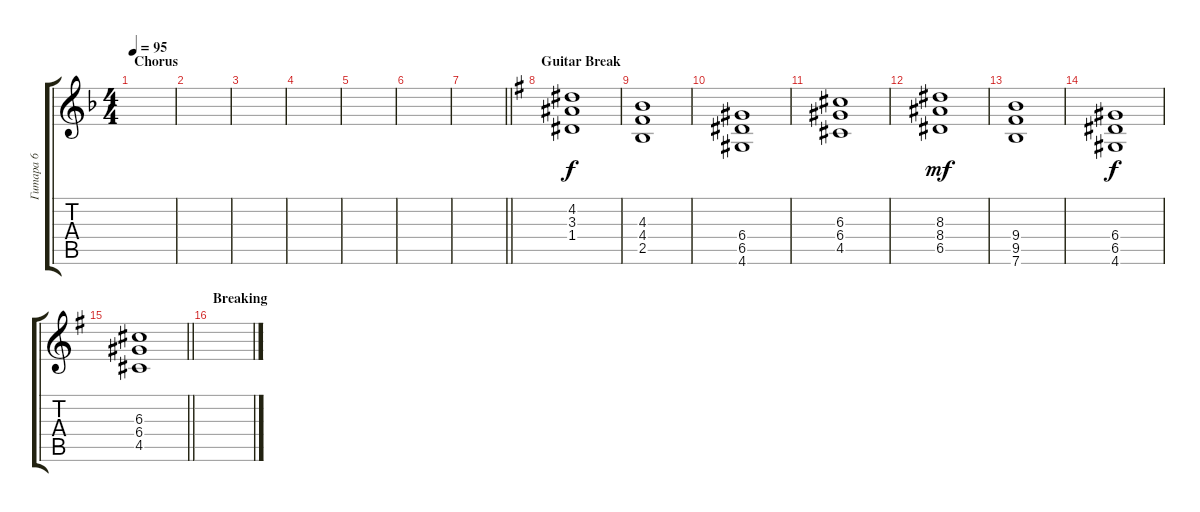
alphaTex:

\track ("Гитара 6" "Гитара 6") {instrument distortionguitar}
\staff {score tabs}
\tuning (E4 B3 G3 D3 A2 E2) {hide}
\ts (4 4)
\section ("" "Chorus")
\tempo 95
\clef g2
\ks dminor
|
|
|
|
|
|
\barLineRight lightlight
|
\section ("" "Guitar Break")
\ks eminor
(4.2 3.3 1.4).1{volume 15} |
(4.3 4.4 2.5).1 |
(6.4 6.5 4.6).1{dy f} |
(6.3 6.4 4.5).1 |
(8.3 8.4 6.5).1{dy mf} |
(9.4 9.5 7.6).1 |
(6.4 6.5 4.6).1{dy f} |
\barLineRight lightlight
(6.3 6.4 4.5).1 |
\section ("" "Breaking")
